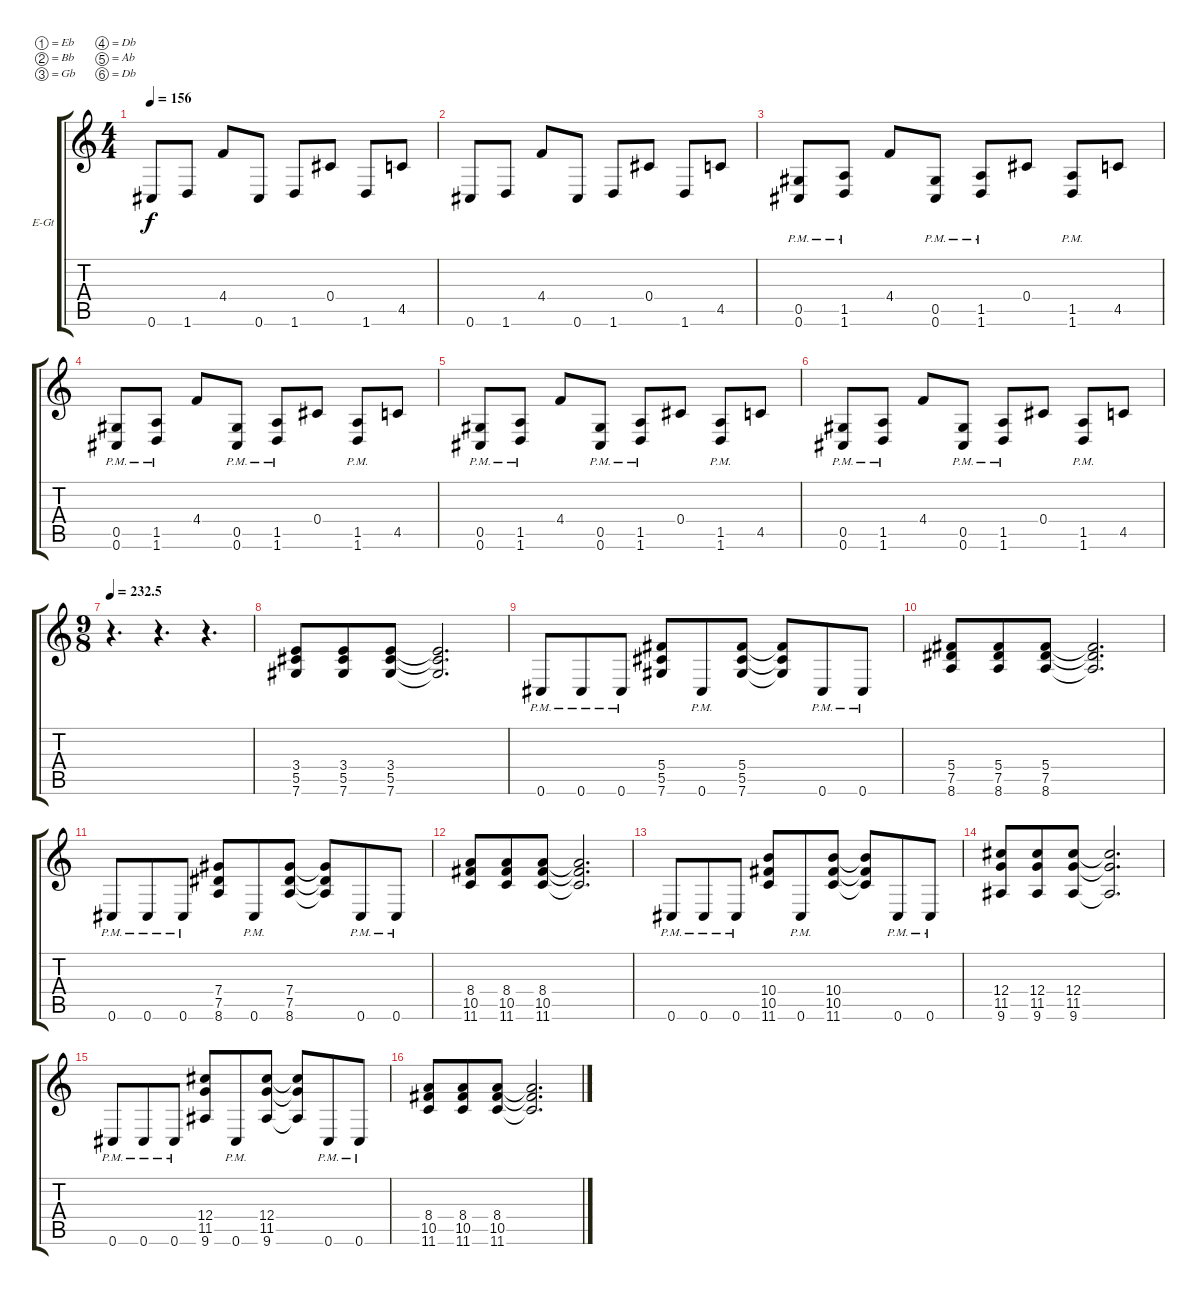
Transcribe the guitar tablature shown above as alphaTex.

\defaultSystemsLayout 4
\bracketExtendMode groupsimilarinstruments
\firstSystemTrackNameOrientation horizontal
\otherSystemsTrackNameOrientation horizontal
\track ("Daniel Mongrain" "E-Gt") {instrument distortionguitar}
\staff {score tabs}
\tuning (Eb4 Bb3 Gb3 Db3 Ab2 Db2)
\ts (4 4)
\tempo 156
\clef g2
\ks c
0.6.8{dy f} 1.6.8 4.4.8 0.6.8 1.6.8 0.4.8 1.6.8 4.5.8 |
0.6.8 1.6.8 4.4.8 0.6.8 1.6.8 0.4.8 1.6.8 4.5.8 |
(0.6{pm} 0.5{pm}).8 (1.6{pm} 1.5{pm}).8 4.4.8 (0.6{pm} 0.5{pm}).8 (1.6{pm} 1.5{pm}).8 0.4.8 (1.6{pm} 1.5{pm}).8 4.5.8 |
(0.6{pm} 0.5{pm}).8 (1.6{pm} 1.5{pm}).8 4.4.8 (0.6{pm} 0.5{pm}).8 (1.6{pm} 1.5{pm}).8 0.4.8 (1.6{pm} 1.5{pm}).8 4.5.8 |
(0.6{pm} 0.5{pm}).8 (1.6{pm} 1.5{pm}).8 4.4.8 (0.6{pm} 0.5{pm}).8 (1.6{pm} 1.5{pm}).8 0.4.8 (1.6{pm} 1.5{pm}).8 4.5.8 |
(0.6{pm} 0.5{pm}).8 (1.6{pm} 1.5{pm}).8 4.4.8 (0.6{pm} 0.5{pm}).8 (1.6{pm} 1.5{pm}).8 0.4.8 (1.6{pm} 1.5{pm}).8 4.5.8 |
\ts (9 8)
\tempo
232.5 r.4{d} r.4{d} r.4{d} |
(7.6 5.5 3.4).8 (7.6 5.5 3.4).8 (7.6 5.5 3.4).8 (3.4{t} 5.5{t} 7.6{t}).2{d} |
0.6{pm}.8 0.6{pm}.8 0.6{pm}.8 (7.6 5.5 5.4).8 0.6{pm}.8 (7.6 5.5 5.4).8 (5.4{t} 5.5{t} 7.6{t}).8 0.6{pm}.8 0.6{pm}.8 |
(8.6 7.5 5.4).8 (8.6 7.5 5.4).8 (8.6 7.5 5.4).8 (5.4{t} 7.5{t} 8.6{t}).2{d} |
0.6{pm}.8 0.6{pm}.8 0.6{pm}.8 (8.6 7.5 7.4).8 0.6{pm}.8 (8.6 7.5 7.4).8 (7.4{t} 7.5{t} 8.6{t}).8 0.6{pm}.8 0.6{pm}.8 |
(11.6 10.5 8.4).8 (11.6 10.5 8.4).8 (11.6 10.5 8.4).8 (8.4{t} 10.5{t} 11.6{t}).2{d} |
0.6{pm}.8 0.6{pm}.8 0.6{pm}.8 (11.6 10.5 10.4).8 0.6{pm}.8 (11.6 10.5 10.4).8 (10.4{t} 10.5{t} 11.6{t}).8 0.6{pm}.8 0.6{pm}.8 |
(9.6 11.5 12.4).8 (9.6 11.5 12.4).8 (9.6 11.5 12.4).8 (12.4{t} 11.5{t} 9.6{t}).2{d} |
0.6{pm}.8 0.6{pm}.8 0.6{pm}.8 (9.6 11.5 12.4).8 0.6{pm}.8 (9.6 11.5 12.4).8 (12.4{t} 11.5{t} 9.6{t}).8 0.6{pm}.8 0.6{pm}.8 |
(11.6 10.5 8.4).8 (11.6 10.5 8.4).8 (11.6 10.5 8.4).8 (8.4{t} 10.5{t} 11.6{t}).2{d}
